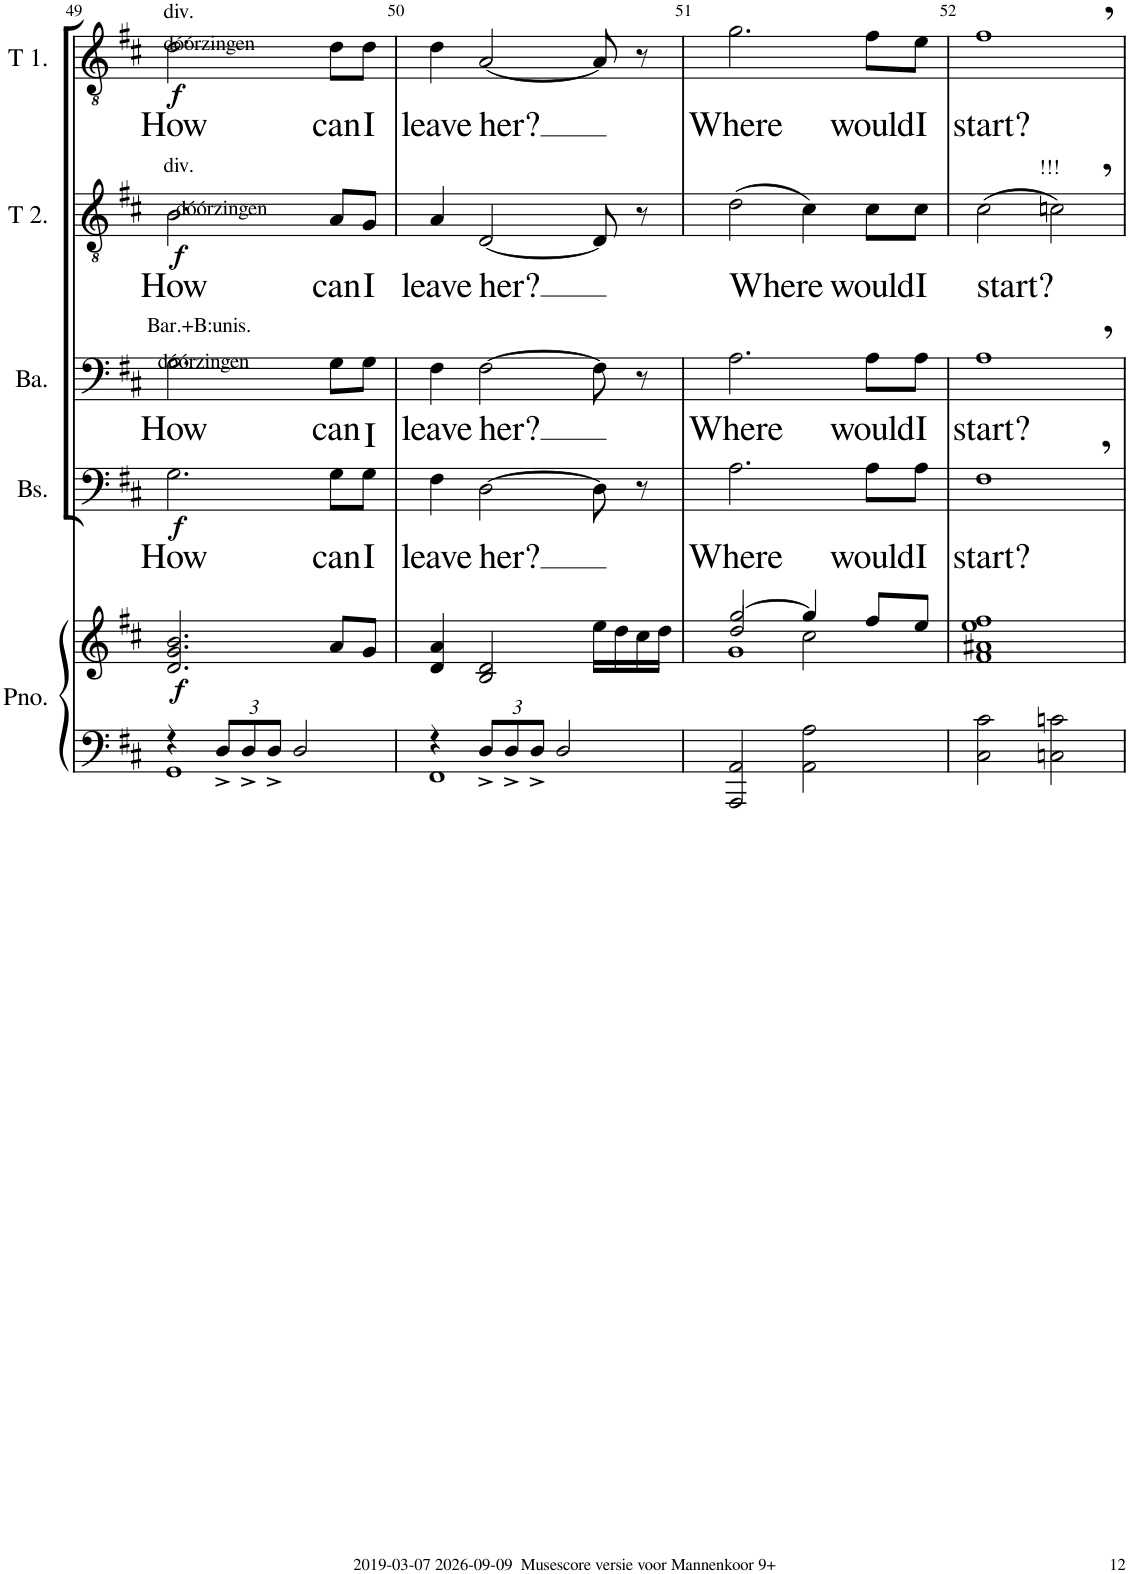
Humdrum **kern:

**kern	**kern	**dynam	**kern	**text	**dynam	**kern	**text	**kern	**text	**dynam	**kern	**text	**dynam
*part5	*part5	*part5	*part4	*part4	*part4	*part3	*part3	*part2	*part2	*part2	*part1	*part1	*part1
*staff6	*staff5	*staff5/6	*staff4	*staff4	*staff4	*staff3	*staff3	*staff2	*staff2	*staff2	*staff1	*staff1	*staff1
*I"Piano	*	*	*I"Bas	*	*	*I"Bariton	*	*I"Tenor 2.	*	*	*I"Tenor 1.	*	*
*I'Pno.	*	*	*I'Bs.	*	*	*I'Ba.	*	*I'T 2.	*	*	*I'T 1.	*	*
!!LO:PB:g=z
*clefF4	*clefG2	*	*clefF4	*	*	*clefF4	*	*clefG2	*	*	*clefG2	*	*
*k[f#c#]	*k[f#c#]	*	*k[f#c#]	*	*	*k[f#c#]	*	*k[f#c#]	*	*	*k[f#c#]	*	*
=49	=49	=49	=49	=49	=49	=49	=49	=49	=49	=49	=49	=49	=49
*^	*	*	*	*	*	*	*	*	*	*	*	*	*
!	!	!	!	!	!	!	!	!	!	!	!	!LO:TX:a:t=div.	!	!
!	!	!	!	!	!	!	!	!	!	!	!	!LO:TX:a:t=dóórzingen	!	!
!	!	!	!	!	!	!	!	!	!LO:TX:a:t=div.	!	!	!	!	!
!	!	!	!	!	!	!	!	!	!LO:TX:a:t=dóórzingen	!	!	!	!	!
!	!	!	!	!	!	!	!LO:TX:a:t=Bar.+B&colon;unis.	!	!	!	!	!	!	!
!	!	!	!	!	!	!	!LO:TX:a:t=dóórzingen	!	!	!	!	!	!	!
!	!	!	!LO:DY:b	!	!LO:LY:b	!LO:DY:b	!	!LO:LY:b	!	!LO:LY:b	!LO:DY:b	!	!LO:LY:b	!LO:DY:b
4r	1GG	2.d/ 2.g/ 2.b/	f	2.G\	How	f	2.G\	How	2.B\	How	f	2.d\	How	f
*Xbrackettup	*	*	*	*	*	*	*	*	*	*	*	*	*	*
12D^</L	.	.	.	.	.	.	.	.	.	.	.	.	.	.
12D^</	.	.	.	.	.	.	.	.	.	.	.	.	.	.
12D^</J	.	.	.	.	.	.	.	.	.	.	.	.	.	.
2D/	.	.	.	.	.	.	.	.	.	.	.	.	.	.
!	!	!	!	!	!LO:LY:b	!	!	!LO:LY:b	!	!LO:LY:b	!	!	!LO:LY:b	!
.	.	8a/L	.	8G\L	can	.	8G\L	can	8A/L	can	.	8d\L	can	.
!	!	!	!	!	!LO:LY:b	!	!	!LO:LY:b	!	!LO:LY:b	!	!	!LO:LY:b	!
.	.	8g/J	.	8G\J	I	.	8A\J	I	8G/J	I	.	8d\J	I	.
=50	=50	=50	=50	=50	=50	=50	=50	=50	=50	=50	=50	=50	=50	=50
!	!	!	!	!	!LO:LY:b	!	!	!LO:LY:b	!	!LO:LY:b	!	!	!LO:LY:b	!
4r	1FF#	4d/ 4a/	.	4F#\	leave	.	4F#\	leave	4A/	leave	.	4d\	leave	.
!	!	!	!	!	!LO:LY:b	!	!	!LO:LY:b	!	!LO:LY:b	!	!	!LO:LY:b	!
12D^</L	.	2B/ 2d/	.	[2D\	her?	.	[2F#\	her?	[2D/	her?	.	[2A/	her?	.
12D^</	.	.	.	.	.	.	.	.	.	.	.	.	.	.
12D^</J	.	.	.	.	.	.	.	.	.	.	.	.	.	.
2D/	.	.	.	.	.	.	.	.	.	.	.	.	.	.
.	.	16ee\LL	.	8D\]	.	.	8F#\]	.	8D/]	.	.	8A/]	.	.
.	.	16dd\	.	.	.	.	.	.	.	.	.	.	.	.
.	.	16cc#\	.	8r	.	.	8r	.	8r	.	.	8r	.	.
.	.	16dd\JJ	.	.	.	.	.	.	.	.	.	.	.	.
*v	*v	*	*	*	*	*	*	*	*	*	*	*	*	*
=51	=51	=51	=51	=51	=51	=51	=51	=51	=51	=51	=51	=51	=51
*	*^	*	*	*	*	*	*	*	*	*	*	*	*
*	*	*^	*	*	*	*	*	*	*	*	*	*	*	*
!	!	!	!	!	!	!LO:LY:b	!	!	!LO:LY:b	!	!LO:LY:b	!	!	!LO:LY:b	!
2AAA/ 2AA/	[2gg/	2dd/	1g	.	2.A\	Where	.	2.A\	Where	(2d\	Where	.	2.g\	Where	.
2AA\ 2A\	4gg/]	2cc#\	.	.	.	.	.	.	.	4c#\)	.	.	.	.	.
!	!	!	!	!	!	!LO:LY:b	!	!	!LO:LY:b	!	!LO:LY:b	!	!	!LO:LY:b	!
.	8ff#/L	.	.	.	8A\L	would	.	8A\L	would	8c#\L	would	.	8f#\L	would	.
!	!	!	!	!	!	!LO:LY:b	!	!	!LO:LY:b	!	!LO:LY:b	!	!	!LO:LY:b	!
.	8ee/J	.	.	.	8A\J	I	.	8A\J	I	8c#\J	I	.	8e\J	I	.
*	*v	*v	*v	*	*	*	*	*	*	*	*	*	*	*	*
=52	=52	=52	=52	=52	=52	=52	=52	=52	=52	=52	=52	=52	=52
!	!	!	!	!LO:LY:b	!	!	!LO:LY:b	!	!LO:LY:b	!	!	!LO:LY:b	!
2C#\ 2c#\	1f# 1a#X 1ee 1ff#	.	1F#,	start?	.	1A,	start?	(2c#\	start?	.	1f#,	start?	.
!	!	!	!	!	!	!	!	!LO:TX:a:t=!!!	!	!	!	!	!
2Cn\ 2cn\	.	.	.	.	.	.	.	2cn,\)	.	.	.	.	.
=	=	=	=	=	=	=	=	=	=	=	=	=	=
*-	*-	*-	*-	*-	*-	*-	*-	*-	*-	*-	*-	*-	*-
